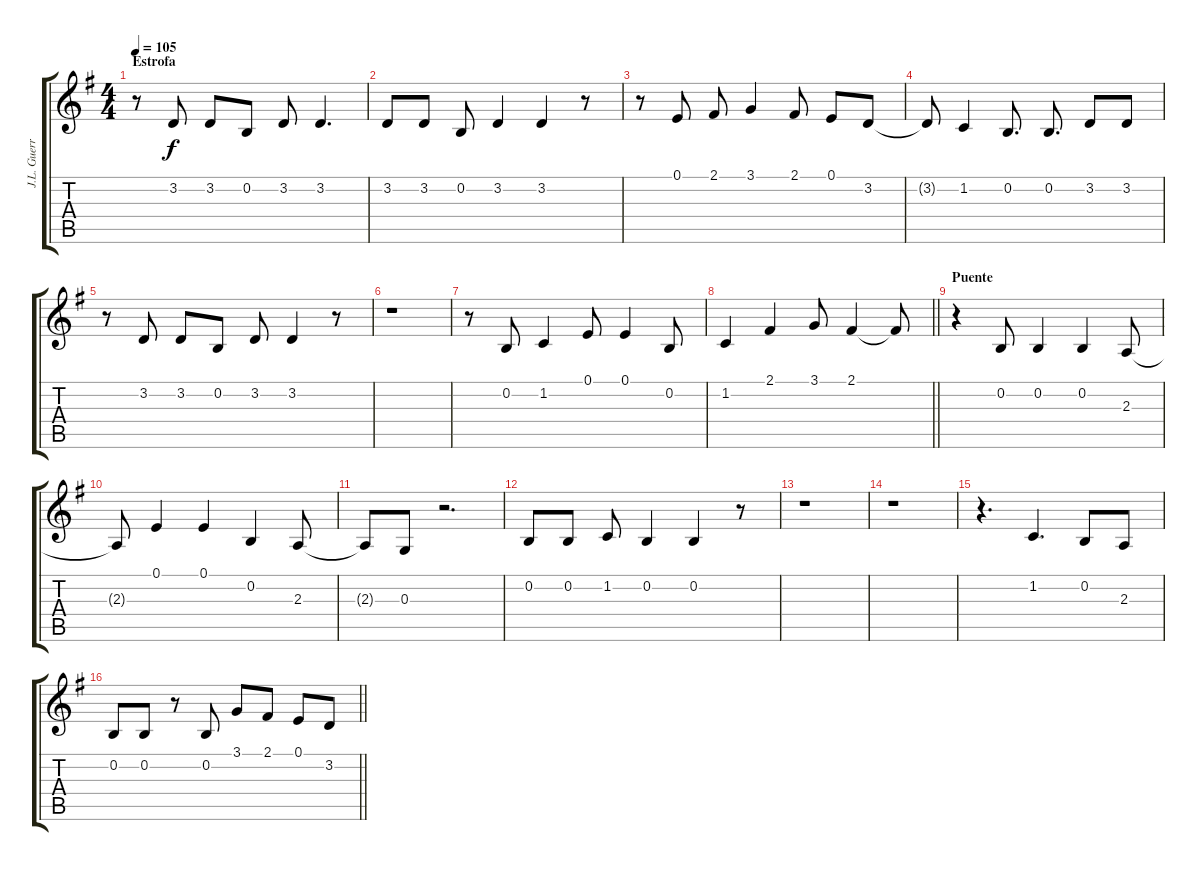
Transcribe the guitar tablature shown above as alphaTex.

\track ("J.L. Guerra - Voz" "J.L. Guerr") {instrument oboe}
\staff {score tabs}
\tuning (E4 B3 G3 D3 A2 E2) {hide}
\ts (4 4)
\section ("" "Estrofa")
\tempo 105
\clef g2
\ks g
r.8{dy f} 3.2.8 3.2.8 0.2.8 3.2.8 3.2.4{d} |
3.2.8 3.2.8 0.2.8 3.2.4 3.2.4 r.8 |
r.8 0.1.8 2.1.8 3.1.4 2.1.8 0.1.8 3.2.8 |
3.2{t}.8 1.2.4 0.2.8{d} 0.2.8{d} 3.2.8 3.2.8 |
r.8 3.2.8 3.2.8 0.2.8 3.2.8 3.2.4 r.8 |
r.1 |
r.8 0.2.8 1.2.4 0.1.8 0.1.4 0.2.8 |
\barLineRight lightlight
1.2.4 2.1.4 3.1.8 2.1.4 2.1{t}.8 |
\section ("" "Puente")
r.4 0.2.8 0.2.4 0.2.4 2.3.8 |
2.3{t}.8 0.1.4 0.1.4 0.2.4 2.3.8 |
2.3{t}.8 0.3.8 r.2{d} |
0.2.8 0.2.8 1.2.8 0.2.4 0.2.4 r.8 |
r.1 |
r.1 |
r.4{d} 1.2.4{d} 0.2.8 2.3.8 |
\barLineRight lightlight
0.2.8 0.2.8 r.8 0.2.8 3.1.8 2.1.8 0.1.8 3.2.8
